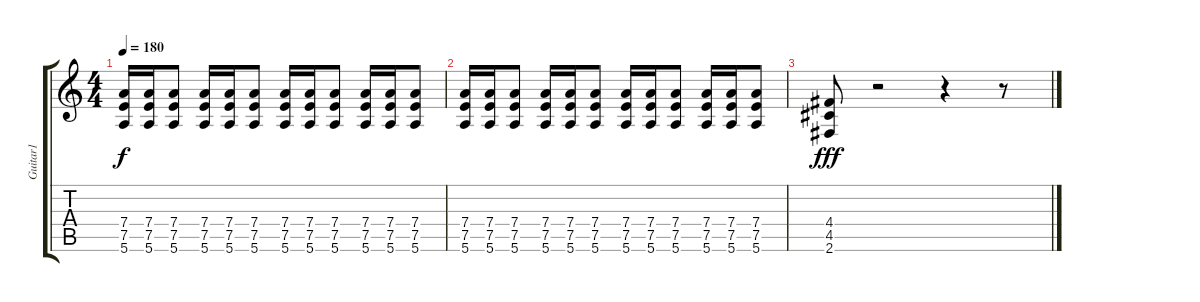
\track ("Guitar1" "Guitar1") {instrument overdrivenguitar}
\staff {score tabs}
\tuning (E4 B3 G3 D3 A2 E2) {hide}
\ts (4 4)
\tempo 180
\clef g2
\ks c
(7.4 7.5 5.6).16{dy f} (7.4 7.5 5.6).16 (7.4 7.5 5.6).8 (7.4 7.5 5.6).16 (7.4 7.5 5.6).16 (7.4 7.5 5.6).8 (7.4 7.5 5.6).16 (7.4 7.5 5.6).16 (7.4 7.5 5.6).8 (7.4 7.5 5.6).16 (7.4 7.5 5.6).16 (7.4 7.5 5.6).8 |
(7.4 7.5 5.6).16 (7.4 7.5 5.6).16 (7.4 7.5 5.6).8 (7.4 7.5 5.6).16 (7.4 7.5 5.6).16 (7.4 7.5 5.6).8 (7.4 7.5 5.6).16 (7.4 7.5 5.6).16 (7.4 7.5 5.6).8 (7.4 7.5 5.6).16 (7.4 7.5 5.6).16 (7.4 7.5 5.6).8 |
(4.4 4.5 2.6).8{dy fff} r.2 r.4 r.8
